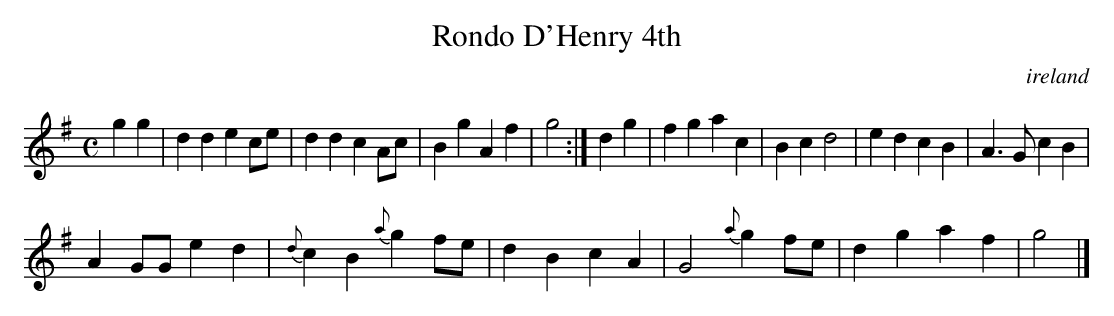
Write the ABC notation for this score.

X:1
T:Rondo D'Henry 4th
O:ireland
M:C
K:G
g2g2|\
d2d2 e2ce| d2d2 c2Ac| B2g2 A2f2| g4:|\
d2g2|\
f2g2 a2c2| B2c2 d4| e2d2 c2B2| A3G c2B2|
A2GG e2d2| {d}c2B2 {a}g2fe| d2B2 c2A2| G4 {a}g2fe| d2g2 a2f2| g4|]
